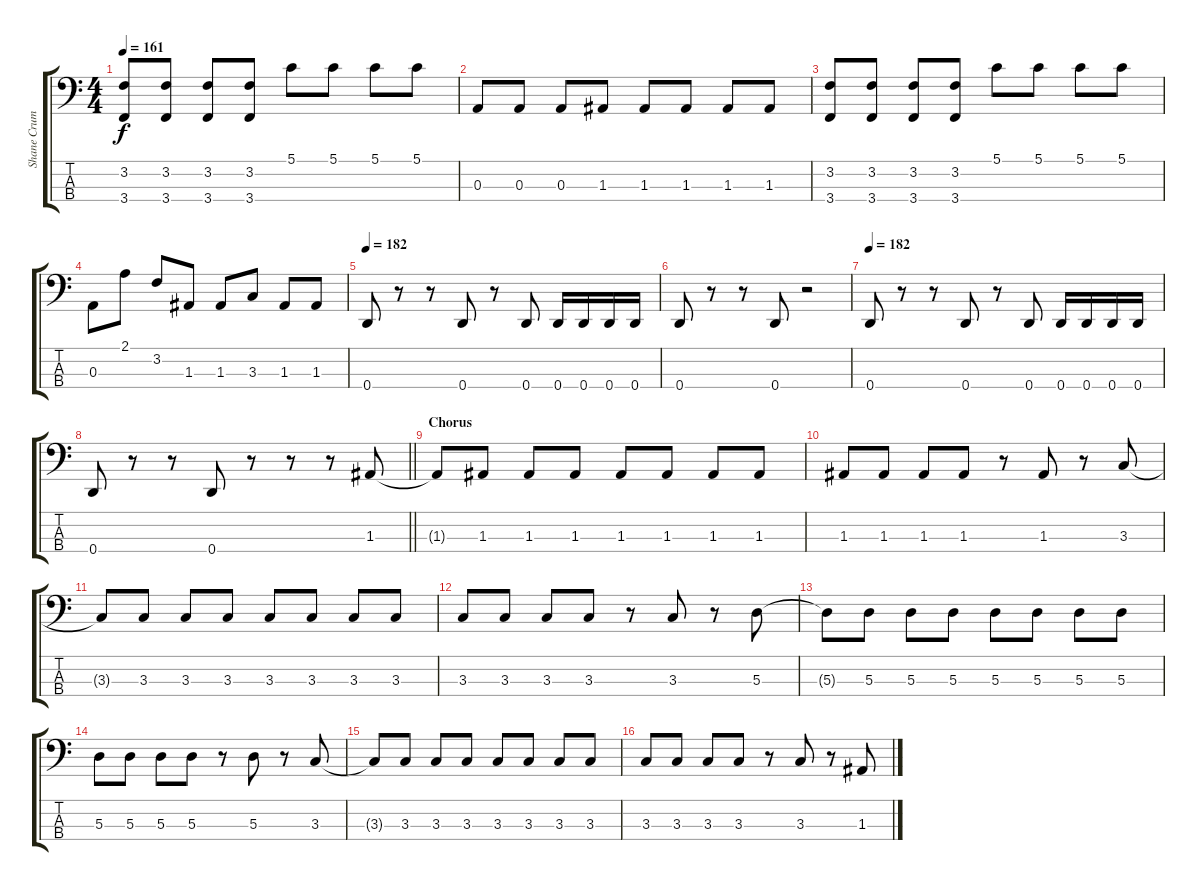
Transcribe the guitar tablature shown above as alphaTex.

\track ("Shane Crump - Bass" "Shane Crum") {instrument electricbasspick}
\staff {score tabs}
\tuning (G2 D2 A1 D1) {hide}
\ts (4 4)
\tempo 161
\clef f4
\ks c
(3.2 3.4).8{dy f} (3.2 3.4).8 (3.2 3.4).8 (3.2 3.4).8 5.1.8 5.1.8 5.1.8 5.1.8 |
0.3.8 0.3.8 0.3.8 1.3.8 1.3.8 1.3.8 1.3.8 1.3.8 |
(3.2 3.4).8 (3.2 3.4).8 (3.2 3.4).8 (3.2 3.4).8 5.1.8 5.1.8 5.1.8 5.1.8 |
0.3.8 2.1.8 3.2.8 1.3.8 1.3.8 3.3.8 1.3.8 1.3.8 |
\tempo 182
0.4.8 r.8 r.8 0.4.8 r.8 0.4.8 0.4.16 0.4.16 0.4.16 0.4.16 |
0.4.8 r.8 r.8 0.4.8 r.2 |
\tempo 182
0.4.8 r.8 r.8 0.4.8 r.8 0.4.8 0.4.16 0.4.16 0.4.16 0.4.16 |
\barLineRight lightlight
0.4.8 r.8 r.8 0.4.8 r.8 r.8 r.8 1.3.8 |
\section ("" "Chorus")
1.3{t}.8 1.3.8 1.3.8 1.3.8 1.3.8 1.3.8 1.3.8 1.3.8 |
1.3.8 1.3.8 1.3.8 1.3.8 r.8 1.3.8 r.8 3.3.8 |
3.3{t}.8 3.3.8 3.3.8 3.3.8 3.3.8 3.3.8 3.3.8 3.3.8 |
3.3.8 3.3.8 3.3.8 3.3.8 r.8 3.3.8 r.8 5.3.8 |
5.3{t}.8 5.3.8 5.3.8 5.3.8 5.3.8 5.3.8 5.3.8 5.3.8 |
5.3.8 5.3.8 5.3.8 5.3.8 r.8 5.3.8 r.8 3.3.8 |
3.3{t}.8 3.3.8 3.3.8 3.3.8 3.3.8 3.3.8 3.3.8 3.3.8 |
3.3.8 3.3.8 3.3.8 3.3.8 r.8 3.3.8 r.8 1.3.8
